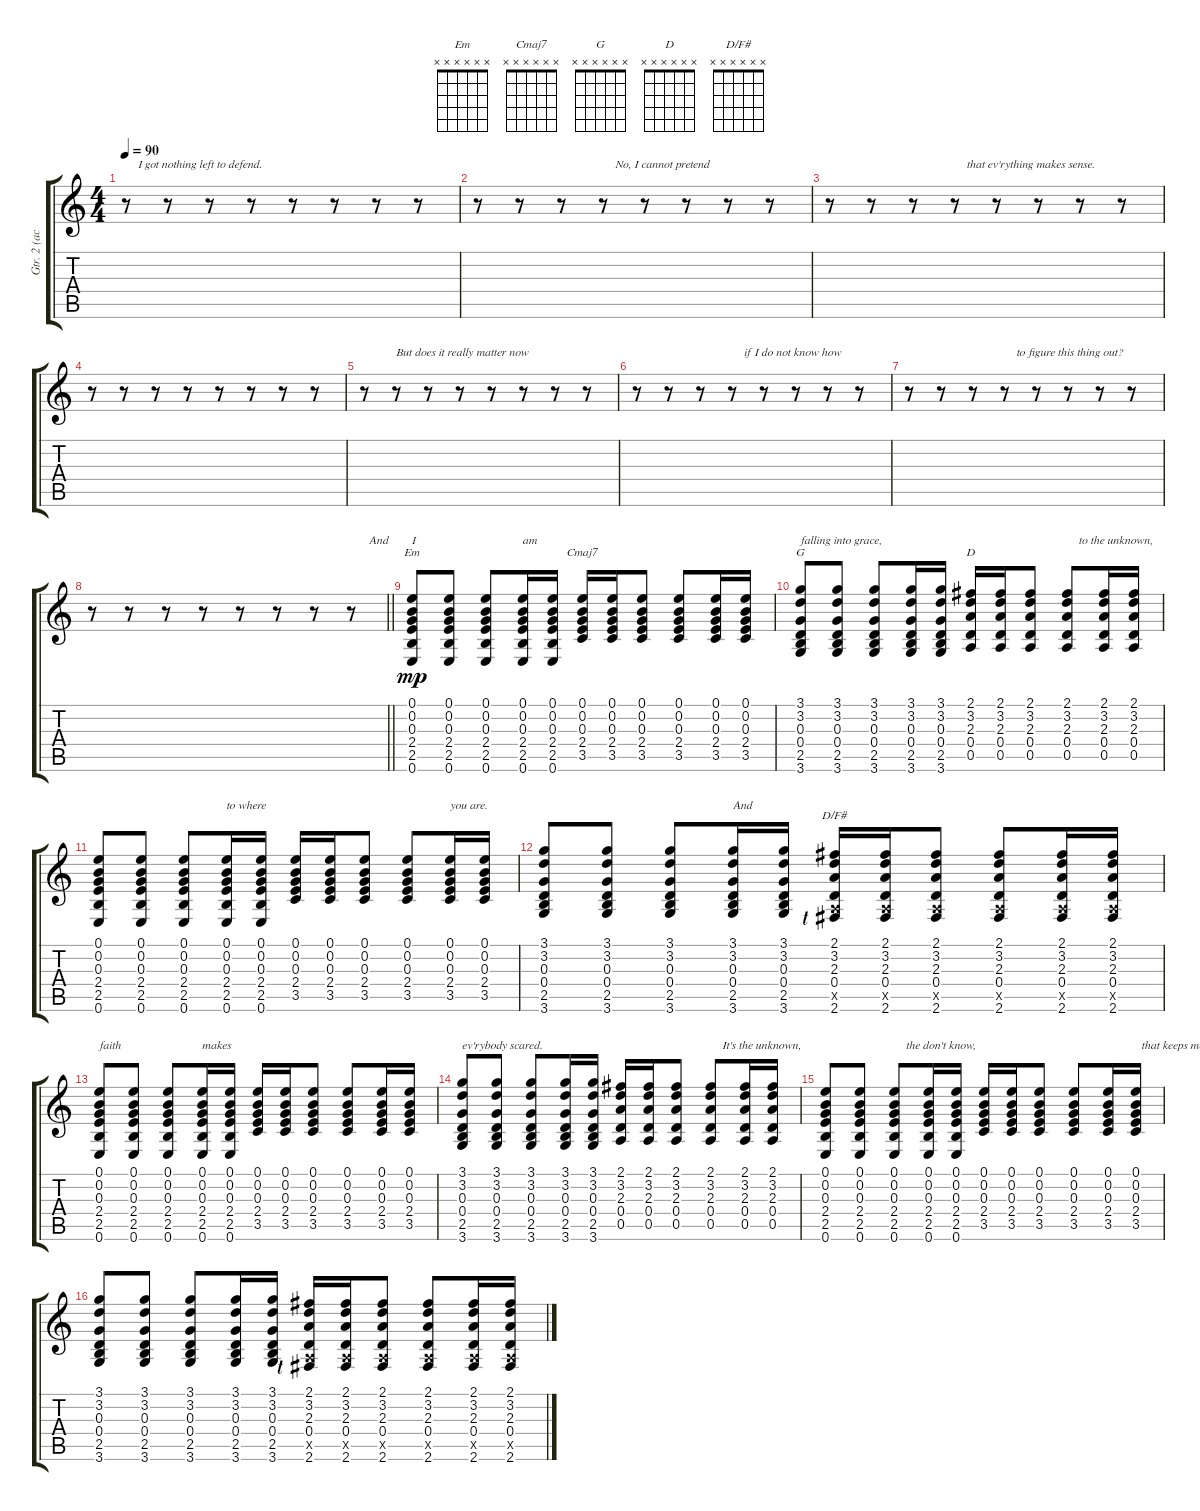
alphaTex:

\track ("Gtr. 2 (acous.)" "Gtr. 2 (ac") {instrument acousticguitarsteel}
\staff {score tabs}
\tuning (E4 B3 G3 D3 A2 E2) {hide}
\chord ("Em" x x x x x x)
\chord ("Cmaj7" x x x x x x)
\chord ("G" x x x x x x)
\chord ("D" x x x x x x)
\chord ("D/F#" x x x x x x)
\ts (4 4)
\tempo 90
\clef g2
\ks c
r.8{txt "    I got nothing left to defend." dy mp} r.8 r.8 r.8 r.8 r.8 r.8 r.8 |
r.8 r.8 r.8 r.8{txt "    No, I cannot pretend"} r.8 r.8 r.8 r.8 |
r.8 r.8 r.8 r.8{txt "    that ev'rything makes sense."} r.8 r.8 r.8 r.8 |
r.8 r.8 r.8 r.8 r.8 r.8 r.8 r.8 |
r.8 r.8{txt "But does it really matter now"} r.8 r.8 r.8 r.8 r.8 r.8 |
r.8 r.8 r.8 r.8{txt "    if I do not know how"} r.8 r.8 r.8 r.8 |
r.8 r.8 r.8 r.8{txt "    to figure this thing out?"} r.8 r.8 r.8 r.8 |
\barLineRight lightlight
r.8 r.8 r.8 r.8 r.8 r.8 r.8 r.8{txt "      And"} |
(0.1 0.2 0.3 2.4 2.5 0.6).8{ch "Em" txt "I"} (0.1 0.2 0.3 2.4 2.5 0.6).8 (0.1 0.2 0.3 2.4 2.5 0.6).8 (0.1 0.2 0.3 2.4 2.5 0.6).16{txt "am"} (0.1 0.2 0.3 2.4 2.5 0.6).16 (0.1 0.2 0.3 2.4 3.5).16{ch "Cmaj7"} (0.1 0.2 0.3 2.4 3.5).16 (0.1 0.2 0.3 2.4 3.5).8 (0.1 0.2 0.3 2.4 3.5).8 (0.1 0.2 0.3 2.4 3.5).16 (0.1 0.2 0.3 2.4 3.5).16 |
(3.1 3.2 0.3 0.4 2.5 3.6).8{ch "G" txt "falling into grace,"} (3.1 3.2 0.3 0.4 2.5 3.6).8 (3.1 3.2 0.3 0.4 2.5 3.6).8 (3.1 3.2 0.3 0.4 2.5 3.6).16 (3.1 3.2 0.3 0.4 2.5 3.6).16 (2.1 3.2 2.3 0.4 0.5).16{ch "D"} (2.1 3.2 2.3 0.4 0.5).16 (2.1 3.2 2.3 0.4 0.5).8 (2.1 3.2 2.3 0.4 0.5).8{txt "    to the unknown,"} (2.1 3.2 2.3 0.4 0.5).16 (2.1 3.2 2.3 0.4 0.5).16 |
(0.1 0.2 0.3 2.4 2.5 0.6).8 (0.1 0.2 0.3 2.4 2.5 0.6).8 (0.1 0.2 0.3 2.4 2.5 0.6).8 (0.1 0.2 0.3 2.4 2.5 0.6).16{txt "to where"} (0.1 0.2 0.3 2.4 2.5 0.6).16 (0.1 0.2 0.3 2.4 3.5).16 (0.1 0.2 0.3 2.4 3.5).16 (0.1 0.2 0.3 2.4 3.5).8 (0.1 0.2 0.3 2.4 3.5).8 (0.1 0.2 0.3 2.4 3.5).16{txt "you are."} (0.1 0.2 0.3 2.4 3.5).16 |
(3.1 3.2 0.3 0.4 2.5 3.6).8 (3.1 3.2 0.3 0.4 2.5 3.6).8 (3.1 3.2 0.3 0.4 2.5 3.6).8 (3.1 3.2 0.3 0.4 2.5 3.6).16{txt "And"} (3.1 3.2 0.3 0.4 2.5 3.6).16 (2.1 3.2 2.3 0.4 0.5{x} 2.6{lf 1}).16{ch "D/F#"} (2.1 3.2 2.3 0.4 0.5{x} 2.6).16 (2.1 3.2 2.3 0.4 0.5{x} 2.6).8 (2.1 3.2 2.3 0.4 0.5{x} 2.6).8 (2.1 3.2 2.3 0.4 0.5{x} 2.6).16 (2.1 3.2 2.3 0.4 0.5{x} 2.6).16 |
(0.1 0.2 0.3 2.4 2.5 0.6).8{txt "faith"} (0.1 0.2 0.3 2.4 2.5 0.6).8 (0.1 0.2 0.3 2.4 2.5 0.6).8 (0.1 0.2 0.3 2.4 2.5 0.6).16{txt "makes"} (0.1 0.2 0.3 2.4 2.5 0.6).16 (0.1 0.2 0.3 2.4 3.5).16 (0.1 0.2 0.3 2.4 3.5).16 (0.1 0.2 0.3 2.4 3.5).8 (0.1 0.2 0.3 2.4 3.5).8 (0.1 0.2 0.3 2.4 3.5).16 (0.1 0.2 0.3 2.4 3.5).16 |
(3.1 3.2 0.3 0.4 2.5 3.6).8{txt "ev'rybody scared."} (3.1 3.2 0.3 0.4 2.5 3.6).8 (3.1 3.2 0.3 0.4 2.5 3.6).8 (3.1 3.2 0.3 0.4 2.5 3.6).16 (3.1 3.2 0.3 0.4 2.5 3.6).16 (2.1 3.2 2.3 0.4 0.5).16 (2.1 3.2 2.3 0.4 0.5).16 (2.1 3.2 2.3 0.4 0.5).8 (2.1 3.2 2.3 0.4 0.5).8{txt "    It's the unknown,"} (2.1 3.2 2.3 0.4 0.5).16 (2.1 3.2 2.3 0.4 0.5).16 |
(0.1 0.2 0.3 2.4 2.5 0.6).8 (0.1 0.2 0.3 2.4 2.5 0.6).8 (0.1 0.2 0.3 2.4 2.5 0.6).8{txt "    the don't know,"} (0.1 0.2 0.3 2.4 2.5 0.6).16 (0.1 0.2 0.3 2.4 2.5 0.6).16 (0.1 0.2 0.3 2.4 3.5).16 (0.1 0.2 0.3 2.4 3.5).16 (0.1 0.2 0.3 2.4 3.5).8 (0.1 0.2 0.3 2.4 3.5).8 (0.1 0.2 0.3 2.4 3.5).16 (0.1 0.2 0.3 2.4 3.5).16{txt "  that keeps me hanging on and on,"} |
(3.1 3.2 0.3 0.4 2.5 3.6).8 (3.1 3.2 0.3 0.4 2.5 3.6).8 (3.1 3.2 0.3 0.4 2.5 3.6).8 (3.1 3.2 0.3 0.4 2.5 3.6).16 (3.1 3.2 0.3 0.4 2.5 3.6).16 (2.1 3.2 2.3 0.4 0.5{x} 2.6{lf 1}).16 (2.1 3.2 2.3 0.4 0.5{x} 2.6).16 (2.1 3.2 2.3 0.4 0.5{x} 2.6).8 (2.1 3.2 2.3 0.4 0.5{x} 2.6).8 (2.1 3.2 2.3 0.4 0.5{x} 2.6).16 (2.1 3.2 2.3 0.4 0.5{x} 2.6).16
